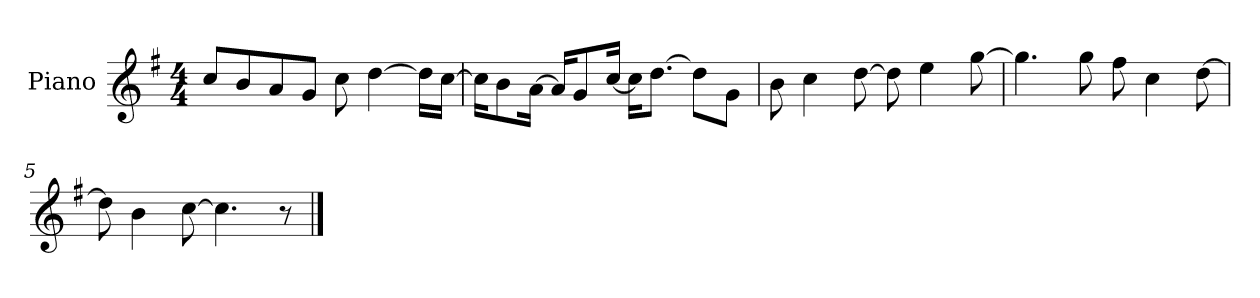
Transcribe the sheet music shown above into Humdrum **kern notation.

**kern
*part1
*staff1
*I"Piano
*I'P-no
*clefG2
*k[f#]
*M4/4
*MM90
=1
8cc/L
8b/
8a/
8g/J
8cc\
[4dd\
16dd\LL]
[16cc\JJ
=2
16cc\KL]
8b\
[16a\Jk
16a/KL]
8g/
[16cc/Jk
16cc\KL]
[8.dd\J
8dd\L]
8g\J
=3
8b\
4cc\
[8dd\
8dd\]
4ee\
[8gg\
=4
4.gg\]
8gg\
8ff#\
4cc\
[8dd\
=5
8dd\]
4b\
[8cc\
4.cc\]
8r
==
*-
